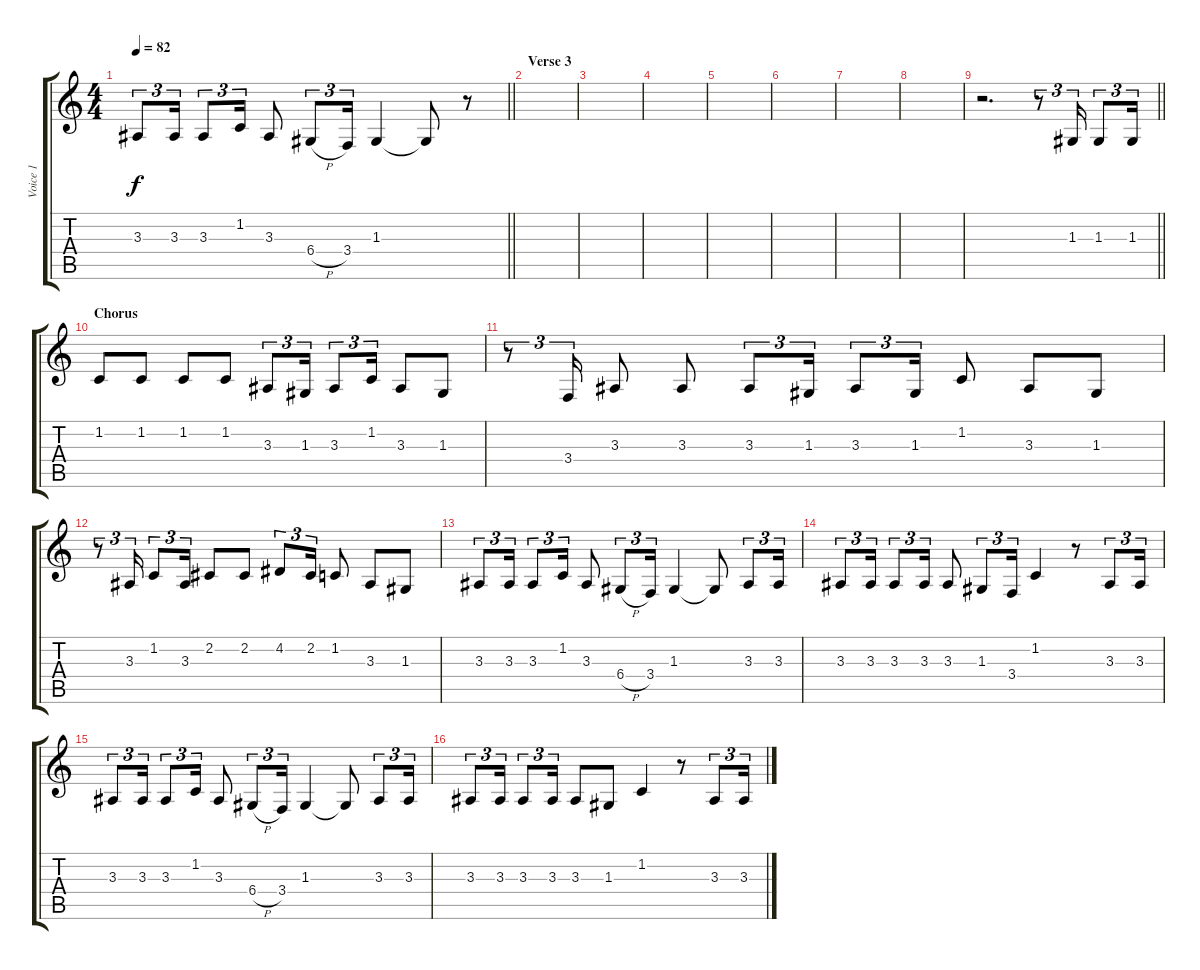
\track ("Voice 1" "Voice 1") {instrument clarinet}
\staff {score tabs}
\tuning (E4 B3 G3 D3 A2 E2) {hide}
\ts (4 4)
\tempo 82
\clef g2
\barLineRight lightlight
\ks c
3.3.8{tu (3 2) dy f} 3.3.16{tu (3 2)} 3.3.8{tu (3 2)} 1.2.16{tu (3 2)} 3.3.8 6.4{h}.8{tu (3 2)} 3.4.16{tu (3 2)} 1.3.4 1.3{t}.8 r.8 |
\section ("" "Verse 3")
|
|
|
|
|
|
|
\barLineRight lightlight
r.2{d} r.8{tu (3 2)} 1.3.16{tu (3 2)} 1.3.8{tu (3 2)} 1.3.16{tu (3 2)} |
\section ("" "Chorus")
1.2.8 1.2.8 1.2.8 1.2.8 3.3.8{tu (3 2)} 1.3.16{tu (3 2)} 3.3.8{tu (3 2)} 1.2.16{tu (3 2)} 3.3.8 1.3.8 |
r.8{tu (3 2)} 3.4.16{tu (3 2)} 3.3.8 3.3.8 3.3.8{tu (3 2)} 1.3.16{tu (3 2)} 3.3.8{tu (3 2)} 1.3.16{tu (3 2)} 1.2.8 3.3.8 1.3.8 |
r.8{tu (3 2)} 3.3.16{tu (3 2)} 1.2.8{tu (3 2)} 3.3.16{tu (3 2)} 2.2.8 2.2.8 4.2.8{tu (3 2)} 2.2.16{tu (3 2)} 1.2.8 3.3.8 1.3.8 |
3.3.8{tu (3 2)} 3.3.16{tu (3 2)} 3.3.8{tu (3 2)} 1.2.16{tu (3 2)} 3.3.8 6.4{h}.8{tu (3 2)} 3.4.16{tu (3 2)} 1.3.4 1.3{t}.8 3.3.8{tu (3 2)} 3.3.16{tu (3 2)} |
3.3.8{tu (3 2)} 3.3.16{tu (3 2)} 3.3.8{tu (3 2)} 3.3.16{tu (3 2)} 3.3.8 1.3.8{tu (3 2)} 3.4.16{tu (3 2)} 1.2.4 r.8 3.3.8{tu (3 2)} 3.3.16{tu (3 2)} |
3.3.8{tu (3 2)} 3.3.16{tu (3 2)} 3.3.8{tu (3 2)} 1.2.16{tu (3 2)} 3.3.8 6.4{h}.8{tu (3 2)} 3.4.16{tu (3 2)} 1.3.4 1.3{t}.8 3.3.8{tu (3 2)} 3.3.16{tu (3 2)} |
3.3.8{tu (3 2)} 3.3.16{tu (3 2)} 3.3.8{tu (3 2)} 3.3.16{tu (3 2)} 3.3.8 1.3.8 1.2.4 r.8 3.3.8{tu (3 2)} 3.3.16{tu (3 2)}
